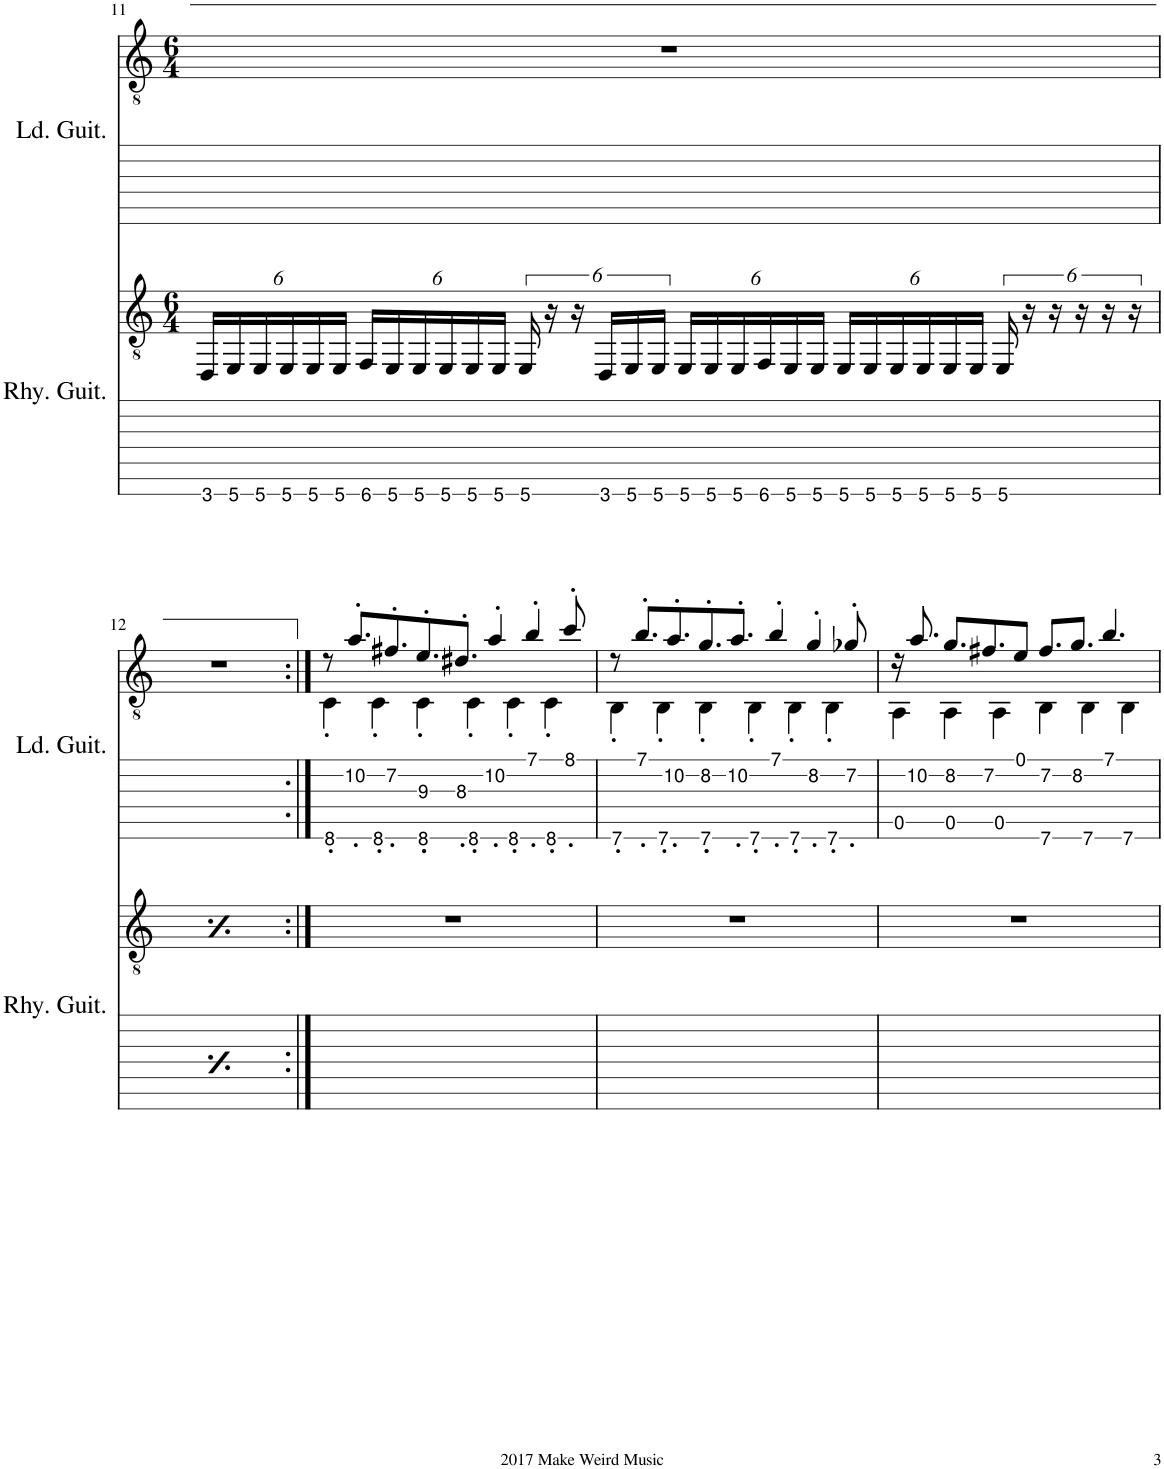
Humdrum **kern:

**kern	**kern	**kern	**kern
*part2	*part2	*part1	*part1
*staff4	*staff3	*staff2	*staff1
*I"Rhythm Guitar	*	*I"Lead Guitar	*
*I'Rhy. Guit.	*	*I'Ld. Guit.	*
!!LO:PB:g=z
*	*clefGv2	*	*clefGv2
*k[]	*k[]	*k[]	*k[]
*M6/4	*M6/4	*M6/4	*M6/4
*Xbrackettup	*Xbrackettup	*	*
=11	=11	=11	=11
24DDLL	24DD/LL	1.r	1.r
24EE	24EE/	.	.
24EE	24EE/	.	.
24EE	24EE/	.	.
24EE	24EE/	.	.
24EE	24EE/JJ	.	.
24FF	24FF/LL	.	.
24EE	24EE/	.	.
24EE	24EE/	.	.
24EE	24EE/	.	.
24EE	24EE/	.	.
24EE	24EE/JJ	.	.
*	*brackettup	*	*
24EEJJ	24EE/	.	.
24r	24r	.	.
24r	24r	.	.
24DDLL	24DD/LL	.	.
24EE	24EE/	.	.
24EEJJ	24EE/JJ	.	.
*	*Xbrackettup	*	*
24EELL	24EE/LL	.	.
24EE	24EE/	.	.
24EE	24EE/	.	.
24FF	24FF/	.	.
24EE	24EE/	.	.
24EE	24EE/JJ	.	.
24EE	24EE/LL	.	.
24EE	24EE/	.	.
24EE	24EE/	.	.
24EE	24EE/	.	.
24EE	24EE/	.	.
24EE	24EE/JJ	.	.
*	*brackettup	*	*
24EEJJ	24EE/	.	.
24r	24r	.	.
24r	24r	.	.
24r	24r	.	.
24r	24r	.	.
24r	24r	.	.
!!LO:LB:g=z
=12	=12	=12	=12
*	*Xbrackettup	*	*
24DDLL	24DD/LL	1.r	1.r
24EE	24EE/	.	.
24EE	24EE/	.	.
24EE	24EE/	.	.
24EE	24EE/	.	.
24EE	24EE/JJ	.	.
24FF	24FF/LL	.	.
24EE	24EE/	.	.
24EE	24EE/	.	.
24EE	24EE/	.	.
24EE	24EE/	.	.
24EE	24EE/JJ	.	.
*	*brackettup	*	*
24EEJJ	24EE/	.	.
24r	24r	.	.
24r	24r	.	.
24DDLL	24DD/LL	.	.
24EE	24EE/	.	.
24EEJJ	24EE/JJ	.	.
*	*Xbrackettup	*	*
24EELL	24EE/LL	.	.
24EE	24EE/	.	.
24EE	24EE/	.	.
24FF	24FF/	.	.
24EE	24EE/	.	.
24EE	24EE/JJ	.	.
24EE	24EE/LL	.	.
24EE	24EE/	.	.
24EE	24EE/	.	.
24EE	24EE/	.	.
24EE	24EE/	.	.
24EE	24EE/JJ	.	.
*	*brackettup	*	*
24EEJJ	24EE/	.	.
24r	24r	.	.
24r	24r	.	.
24r	24r	.	.
24r	24r	.	.
24r	24r	.	.
=13:|!	=13:|!	=13:|!	=13:|!
*	*	*^	*^
1.r	1.r	8r	4C'	8r	4C'\
.	.	8.a'L	.	8.a'/L	.
.	.	.	4C'	.	4C'\
.	.	8.f#X'	.	8.f#X'/	.
.	.	8.e'	4C'	8.e'/	4C'\
.	.	8.d#X'J	.	8.d#X'/J	.
.	.	.	4C'	.	4C'\
.	.	4a'	.	4a'/	.
.	.	.	4C'	.	4C'\
.	.	4b'	.	4b'/	.
.	.	.	4C'	.	4C'\
.	.	8cc'	.	8cc'/	.
=14	=14	=14	=14	=14	=14
1.r	1.r	8r	4BB'	8r	4BB'\
.	.	8.b'L	.	8.b'/L	.
.	.	.	4BB'	.	4BB'\
.	.	8.a'	.	8.a'/	.
.	.	8.g'	4BB'	8.g'/	4BB'\
.	.	8.a'J	.	8.a'/J	.
.	.	.	4BB'	.	4BB'\
.	.	4b'	.	4b'/	.
.	.	.	4BB'	.	4BB'\
.	.	4g'	.	4g'/	.
.	.	.	4BB'	.	4BB'\
.	.	8g-'	.	8g-X'/	.
=15	=15	=15	=15	=15	=15
1.r	1.r	16r	4AA	16r	4AA\
.	.	8.aL	.	8.a/	.
.	.	8.g	4AA	8.g/L	4AA\
.	.	8.f#	.	8.f#X/	.
.	.	.	4AA	.	4AA\
.	.	8eJ	.	8e/J	.
.	.	8.f#L	4BB	8.f#/L	4BB\
.	.	8.gJ	.	8.g/J	.
.	.	.	4BB	.	4BB\
.	.	4.b	.	4.b/	.
.	.	.	4BB	.	4BB\
*	*	*v	*v	*	*
*	*	*	*v	*v
=	=	=	=
*-	*-	*-	*-
